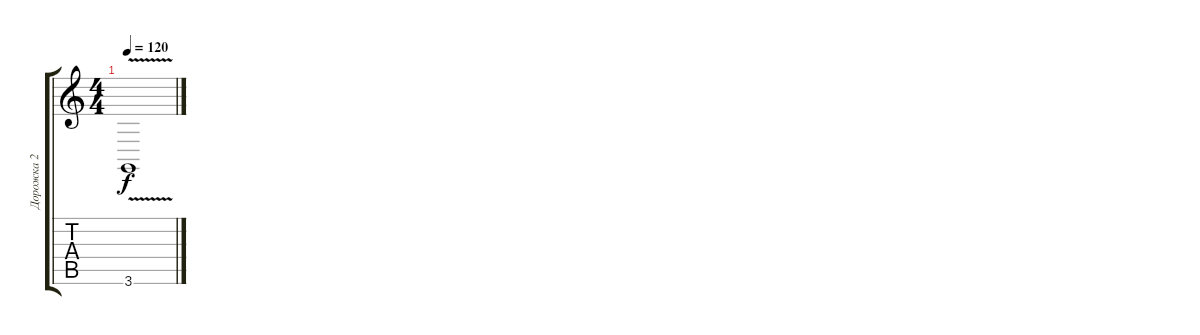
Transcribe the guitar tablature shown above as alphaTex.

\track ("Дорожка 2" "Дорожка 2") {instrument viola}
\staff {score tabs}
\tuning (E4 B3 G3 D3 A2 E2) {hide}
\ts (4 4)
\tempo 120
\clef g2
\ks c
3.6{v}.1{dy f}
